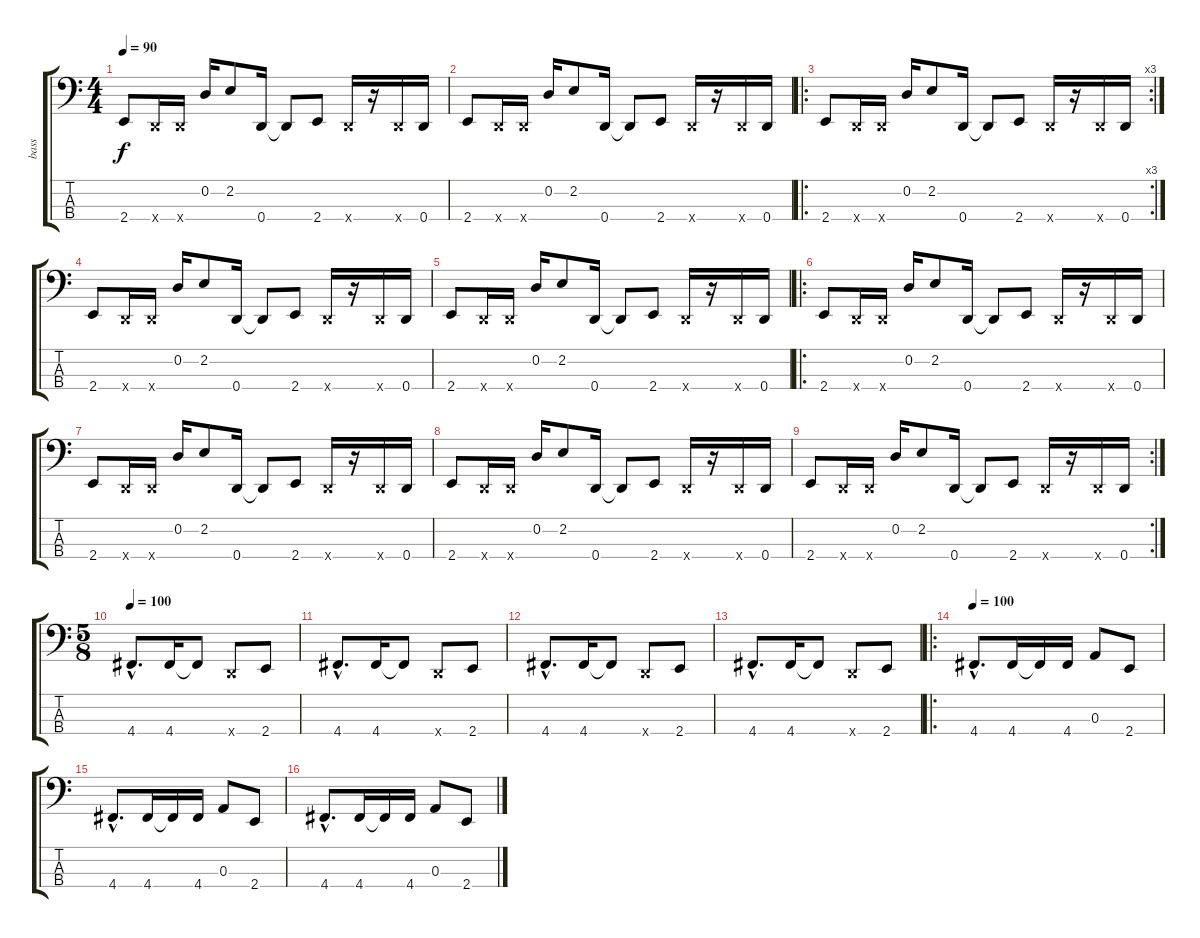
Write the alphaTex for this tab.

\track ("bass" "bass") {instrument electricbassfinger}
\staff {score tabs}
\tuning (G2 D2 A1 D1) {hide}
\ts (4 4)
\tempo 90
\clef f4
\ks c
2.4.8{dy f} 0.4{x}.16 0.4{x}.16 0.2.16 2.2.8 0.4.16 0.4{t}.8 2.4.8 0.4{x}.16 r.16 0.4{x}.16 0.4.16 |
2.4.8 0.4{x}.16 0.4{x}.16 0.2.16 2.2.8 0.4.16 0.4{t}.8 2.4.8 0.4{x}.16 r.16 0.4{x}.16 0.4.16 |
\ro
\rc 3
2.4.8 0.4{x}.16 0.4{x}.16 0.2.16 2.2.8 0.4.16 0.4{t}.8 2.4.8 0.4{x}.16 r.16 0.4{x}.16 0.4.16 |
2.4.8 0.4{x}.16 0.4{x}.16 0.2.16 2.2.8 0.4.16 0.4{t}.8 2.4.8 0.4{x}.16 r.16 0.4{x}.16 0.4.16 |
2.4.8 0.4{x}.16 0.4{x}.16 0.2.16 2.2.8 0.4.16 0.4{t}.8 2.4.8 0.4{x}.16 r.16 0.4{x}.16 0.4.16 |
\ro
2.4.8 0.4{x}.16 0.4{x}.16 0.2.16 2.2.8 0.4.16 0.4{t}.8 2.4.8 0.4{x}.16 r.16 0.4{x}.16 0.4.16 |
2.4.8 0.4{x}.16 0.4{x}.16 0.2.16 2.2.8 0.4.16 0.4{t}.8 2.4.8 0.4{x}.16 r.16 0.4{x}.16 0.4.16 |
2.4.8 0.4{x}.16 0.4{x}.16 0.2.16 2.2.8 0.4.16 0.4{t}.8 2.4.8 0.4{x}.16 r.16 0.4{x}.16 0.4.16 |
\rc 2
2.4.8 0.4{x}.16 0.4{x}.16 0.2.16 2.2.8 0.4.16 0.4{t}.8 2.4.8 0.4{x}.16 r.16 0.4{x}.16 0.4.16 |
\ts (5 8)
\tempo 100
4.4{hac}.8{d} 4.4.16 4.4{t}.8 0.4{x}.8 2.4.8 |
4.4{hac}.8{d} 4.4.16 4.4{t}.8 0.4{x}.8 2.4.8 |
4.4{hac}.8{d} 4.4.16 4.4{t}.8 0.4{x}.8 2.4.8 |
4.4{hac}.8{d} 4.4.16 4.4{t}.8 0.4{x}.8 2.4.8 |
\ro
\tempo 100
4.4{hac}.8{d} 4.4.16 4.4{t}.16 4.4.16 0.3.8 2.4.8 |
4.4{hac}.8{d} 4.4.16 4.4{t}.16 4.4.16 0.3.8 2.4.8 |
4.4{hac}.8{d} 4.4.16 4.4{t}.16 4.4.16 0.3.8 2.4.8
